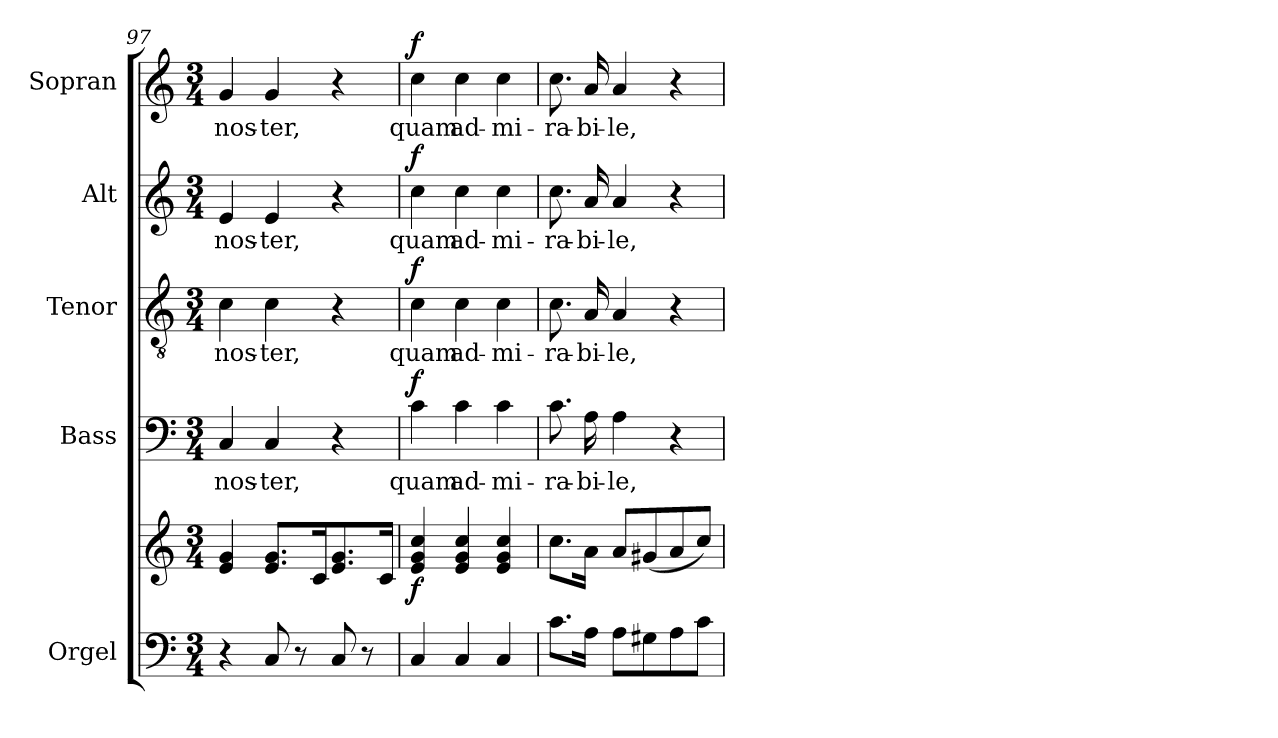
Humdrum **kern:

**kern	**kern	**dynam	**kern	**text	**dynam	**kern	**text	**dynam	**kern	**text	**dynam	**kern	**text	**dynam
*part5	*part5	*part5	*part4	*part4	*part4	*part3	*part3	*part3	*part2	*part2	*part2	*part1	*part1	*part1
*staff6	*staff5	*staff5/6	*staff4	*staff4	*staff4	*staff3	*staff3	*staff3	*staff2	*staff2	*staff2	*staff1	*staff1	*staff1
*I"Orgel	*	*	*I"Bass	*	*	*I"Tenor	*	*	*I"Alt	*	*	*I"Sopran	*	*
*I'Org.	*	*	*I'B	*	*	*I'T	*	*	*I'A	*	*	*I'S	*	*
*clefF4	*clefG2	*	*clefF4	*	*	*clefGv2	*	*	*clefG2	*	*	*clefG2	*	*
*k[]	*k[]	*	*k[]	*	*	*k[]	*	*	*k[]	*	*	*k[]	*	*
*C:	*C:	*	*C:	*	*	*C:	*	*	*C:	*	*	*C:	*	*
*M3/4	*M3/4	*	*M3/4	*	*	*M3/4	*	*	*M3/4	*	*	*M3/4	*	*
=97	=97	=97	=97	=97	=97	=97	=97	=97	=97	=97	=97	=97	=97	=97
!	!	!	!	!LO:LY:b	!	!	!LO:LY:b	!	!	!LO:LY:b	!	!	!LO:LY:b	!
4r	4e/ 4g/	.	4C/	nos-	.	4c\	nos-	.	4e/	nos-	.	4g/	nos-	.
!	!	!	!	!LO:LY:b	!	!	!LO:LY:b	!	!	!LO:LY:b	!	!	!LO:LY:b	!
8C/	8.e/ 8.g/L	.	4C/	-ter,	.	4c\	-ter,	.	4e/	-ter,	.	4g/	-ter,	.
8r	.	.	.	.	.	.	.	.	.	.	.	.	.	.
.	16c/k	.	.	.	.	.	.	.	.	.	.	.	.	.
8C/	8.e/ 8.g/	.	4r	.	.	4r	.	.	4r	.	.	4r	.	.
8r	.	.	.	.	.	.	.	.	.	.	.	.	.	.
.	16c/Jk	.	.	.	.	.	.	.	.	.	.	.	.	.
=98	=98	=98	=98	=98	=98	=98	=98	=98	=98	=98	=98	=98	=98	=98
!	!	!LO:DY:b	!	!LO:LY:b	!LO:DY:a	!	!LO:LY:b	!LO:DY:a	!	!LO:LY:b	!LO:DY:a	!	!LO:LY:b	!LO:DY:a
4C/	4e/ 4g/ 4cc/	f	4c\	quam	f	4c\	quam	f	4cc\	quam	f	4cc\	quam	f
!	!	!	!	!LO:LY:b	!	!	!LO:LY:b	!	!	!LO:LY:b	!	!	!LO:LY:b	!
4C/	4e/ 4g/ 4cc/	.	4c\	ad-	.	4c\	ad-	.	4cc\	ad-	.	4cc\	ad-	.
!	!	!	!	!LO:LY:b	!	!	!LO:LY:b	!	!	!LO:LY:b	!	!	!LO:LY:b	!
4C/	4e/ 4g/ 4cc/	.	4c\	-mi-	.	4c\	-mi-	.	4cc\	-mi-	.	4cc\	-mi-	.
=99	=99	=99	=99	=99	=99	=99	=99	=99	=99	=99	=99	=99	=99	=99
!	!	!	!	!LO:LY:b	!	!	!LO:LY:b	!	!	!LO:LY:b	!	!	!LO:LY:b	!
8.c\L	8.cc\L	.	8.c\	-ra-	.	8.c\	-ra-	.	8.cc\	-ra-	.	8.cc\	-ra-	.
!	!	!	!	!LO:LY:b	!	!	!LO:LY:b	!	!	!LO:LY:b	!	!	!LO:LY:b	!
16A\Jk	16a\Jk	.	16A\	-bi-	.	16A/	-bi-	.	16a/	-bi-	.	16a/	-bi-	.
!	!	!	!	!LO:LY:b	!	!	!LO:LY:b	!	!	!LO:LY:b	!	!	!LO:LY:b	!
8A\L	8a/L	.	4A\	-le,	.	4A/	-le,	.	4a/	-le,	.	4a/	-le,	.
8G#X\	(<8g#X/	.	.	.	.	.	.	.	.	.	.	.	.	.
8A\	8a/	.	4r	.	.	4r	.	.	4r	.	.	4r	.	.
8c\J	8cc/J)	.	.	.	.	.	.	.	.	.	.	.	.	.
=	=	=	=	=	=	=	=	=	=	=	=	=	=	=
*-	*-	*-	*-	*-	*-	*-	*-	*-	*-	*-	*-	*-	*-	*-
